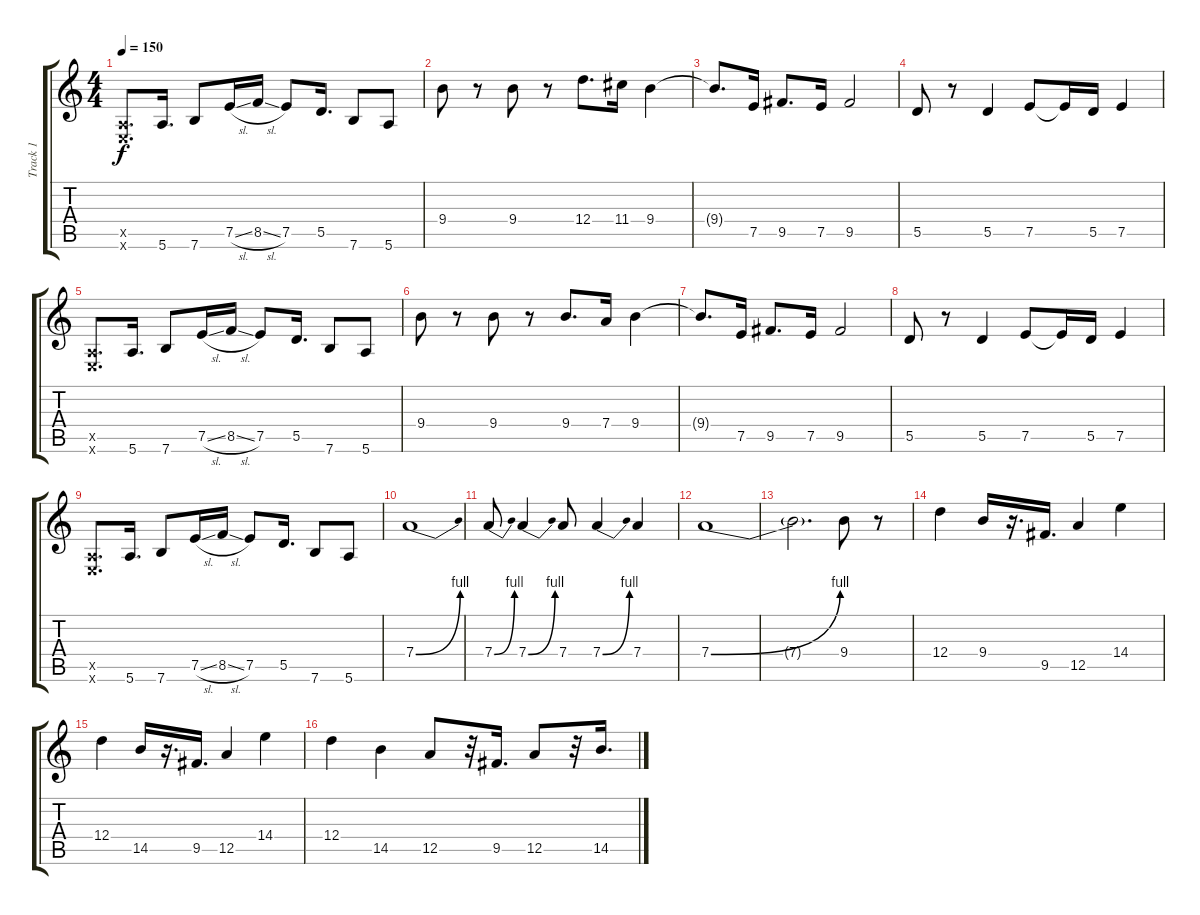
\track ("Track 1" "Track 1") {instrument acousticguitarnylon}
\staff {score tabs}
\tuning (E4 B3 G3 D3 A2 E2) {hide}
\ts (4 4)
\tempo 150
\clef g2
\ks c
(0.5{x} 0.6{x}).8{d dy f} 5.6.16{d} 7.6.8 7.5{sl}.16 8.5{sl}.16 7.5.8 5.5.16{d} 7.6.8 5.6.8 |
9.4.8 r.8 9.4.8 r.8 12.4.8{d} 11.4.16 9.4.4 |
9.4{t}.8{d} 7.5.16 9.5.8{d} 7.5.16 9.5.2 |
5.5.8 r.8 5.5.4 7.5.8 7.5{t}.16 5.5.16 7.5.4 |
(0.5{x} 0.6{x}).8{d} 5.6.16{d} 7.6.8 7.5{sl}.16 8.5{sl}.16 7.5.8 5.5.16{d} 7.6.8 5.6.8 |
9.4.8 r.8 9.4.8 r.8 9.4.8{d} 7.4.16 9.4.4 |
9.4{t}.8{d} 7.5.16 9.5.8{d} 7.5.16 9.5.2 |
5.5.8 r.8 5.5.4 7.5.8 7.5{t}.16 5.5.16 7.5.4 |
(0.5{x} 0.6{x}).8{d} 5.6.16{d} 7.6.8 7.5{sl}.16 8.5{sl}.16 7.5.8 5.5.16{d} 7.6.8 5.6.8 |
7.4{be (bend 0 0 60 4)}.1 |
7.4{be (bend 0 0 60 4)}.8 7.4{be (bend 0 0 60 4)}.4 7.4.8 7.4{be (bend 0 0 60 4)}.4 7.4.4 |
7.4{be (bend 0 0 60 4)}.1 |
7.4{t}.2{d} 9.4.8 r.8 |
12.4.4 9.4.16 r.16{d} 9.5.16{d} 12.5.4 14.4.4 |
12.4.4 14.5.16 r.16{d} 9.5.16{d} 12.5.4 14.4.4 |
12.4.4 14.5.4 12.5.8 r.32 9.5.16{d} 12.5.8 r.32 14.5.16{d}
